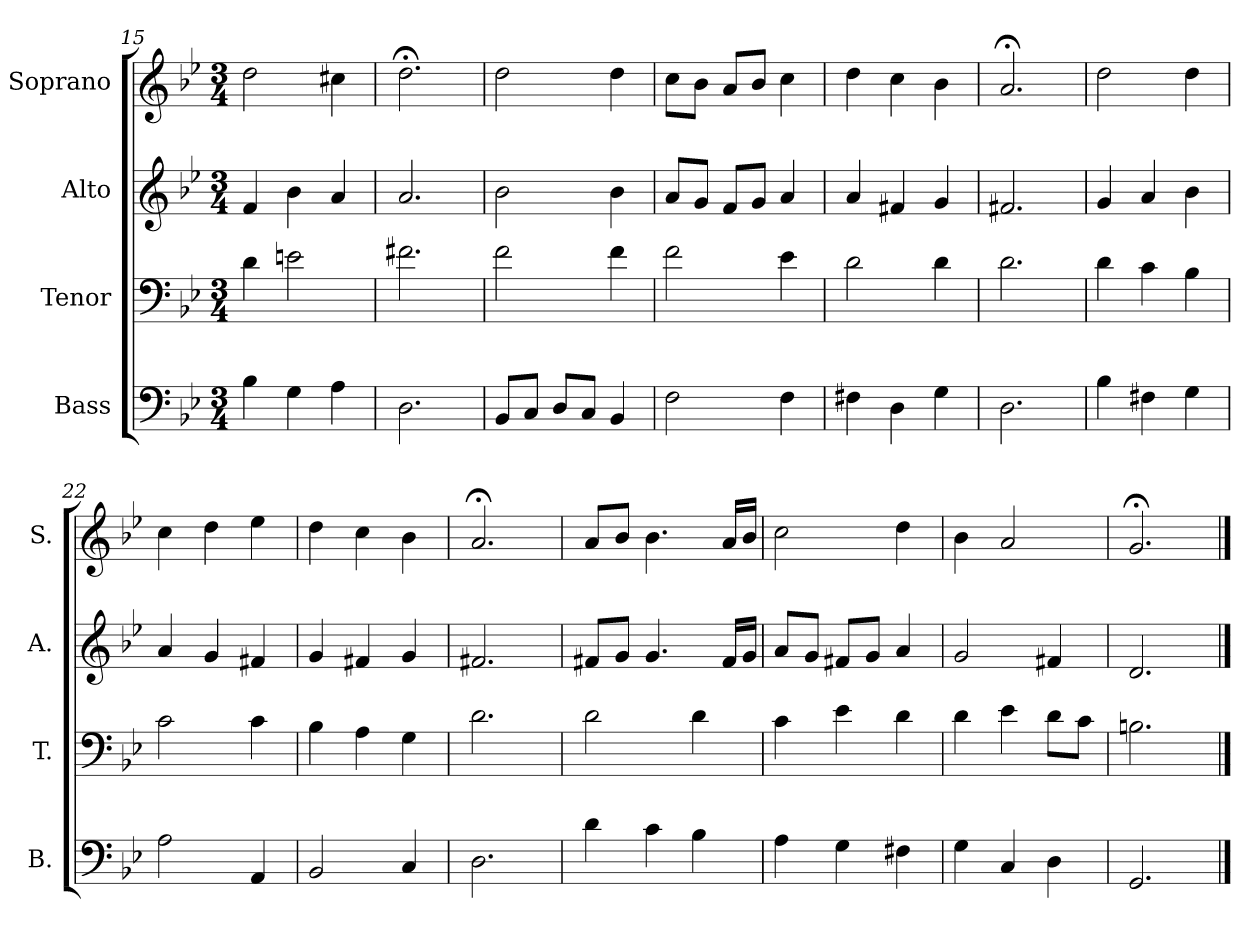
**kern	**kern	**kern	**kern
*part4	*part3	*part2	*part1
*staff4	*staff3	*staff2	*staff1
*I"Bass	*I"Tenor	*I"Alto	*I"Soprano
*I'B.	*I'T.	*I'A.	*I'S.
!!LO:LB:g=z
*clefF4	*clefF4	*clefG2	*clefG2
*k[b-e-]	*k[b-e-]	*k[b-e-]	*k[b-e-]
*g:	*g:	*g:	*g:
*M3/4	*M3/4	*M3/4	*M3/4
=15	=15	=15	=15
4B-\	4d\	4f/	2dd\
4G\	2en\	4b-\	.
4A\	.	4a/	4cc#X\
=16	=16	=16	=16
2.D\	2.f#X\	2.a/	2.dd;<\
=17	=17	=17	=17
8BB-/L	2f\	2b-\	2dd\
8C/J	.	.	.
8D/L	.	.	.
8C/J	.	.	.
4BB-/	4f\	4b-\	4dd\
=18	=18	=18	=18
2F\	2f\	8a/L	8cc\L
.	.	8g/J	8b-\J
.	.	8f/L	8a/L
.	.	8g/J	8b-/J
4F\	4e-\	4a/	4cc\
=19	=19	=19	=19
4F#X\	2d\	4a/	4dd\
4D\	.	4f#X/	4cc\
4G\	4d\	4g/	4b-\
=20	=20	=20	=20
2.D\	2.d\	2.f#X/	2.a;</
=21	=21	=21	=21
4B-\	4d\	4g/	2dd\
4F#X\	4c\	4a/	.
4G\	4B-\	4b-\	4dd\
!!LO:LB:g=z
=22	=22	=22	=22
2A\	2c\	4a/	4cc\
.	.	4g/	4dd\
4AA/	4c\	4f#X/	4ee-\
=23	=23	=23	=23
2BB-/	4B-\	4g/	4dd\
.	4A\	4f#X/	4cc\
4C/	4G\	4g/	4b-\
=24	=24	=24	=24
2.D\	2.d\	2.f#X/	2.a;</
=25	=25	=25	=25
4d\	2d\	8f#X/L	8a/L
.	.	8g/J	8b-/J
4c\	.	4.g/	4.b-\
4B-\	4d\	.	.
.	.	16f#/LL	16a/LL
.	.	16g/JJ	16b-/JJ
=26	=26	=26	=26
4A\	4c\	8a/L	2cc\
.	.	8g/J	.
4G\	4e-\	8f#X/L	.
.	.	8g/J	.
4F#X\	4d\	4a/	4dd\
=27	=27	=27	=27
4G\	4d\	2g/	4b-\
4C/	4e-\	.	2a/
4D\	8d\L	4f#X/	.
.	8c\J	.	.
=28	=28	=28	=28
2.GG/	2.Bn\	2.d/	2.g;</
==	==	==	==
*-	*-	*-	*-
